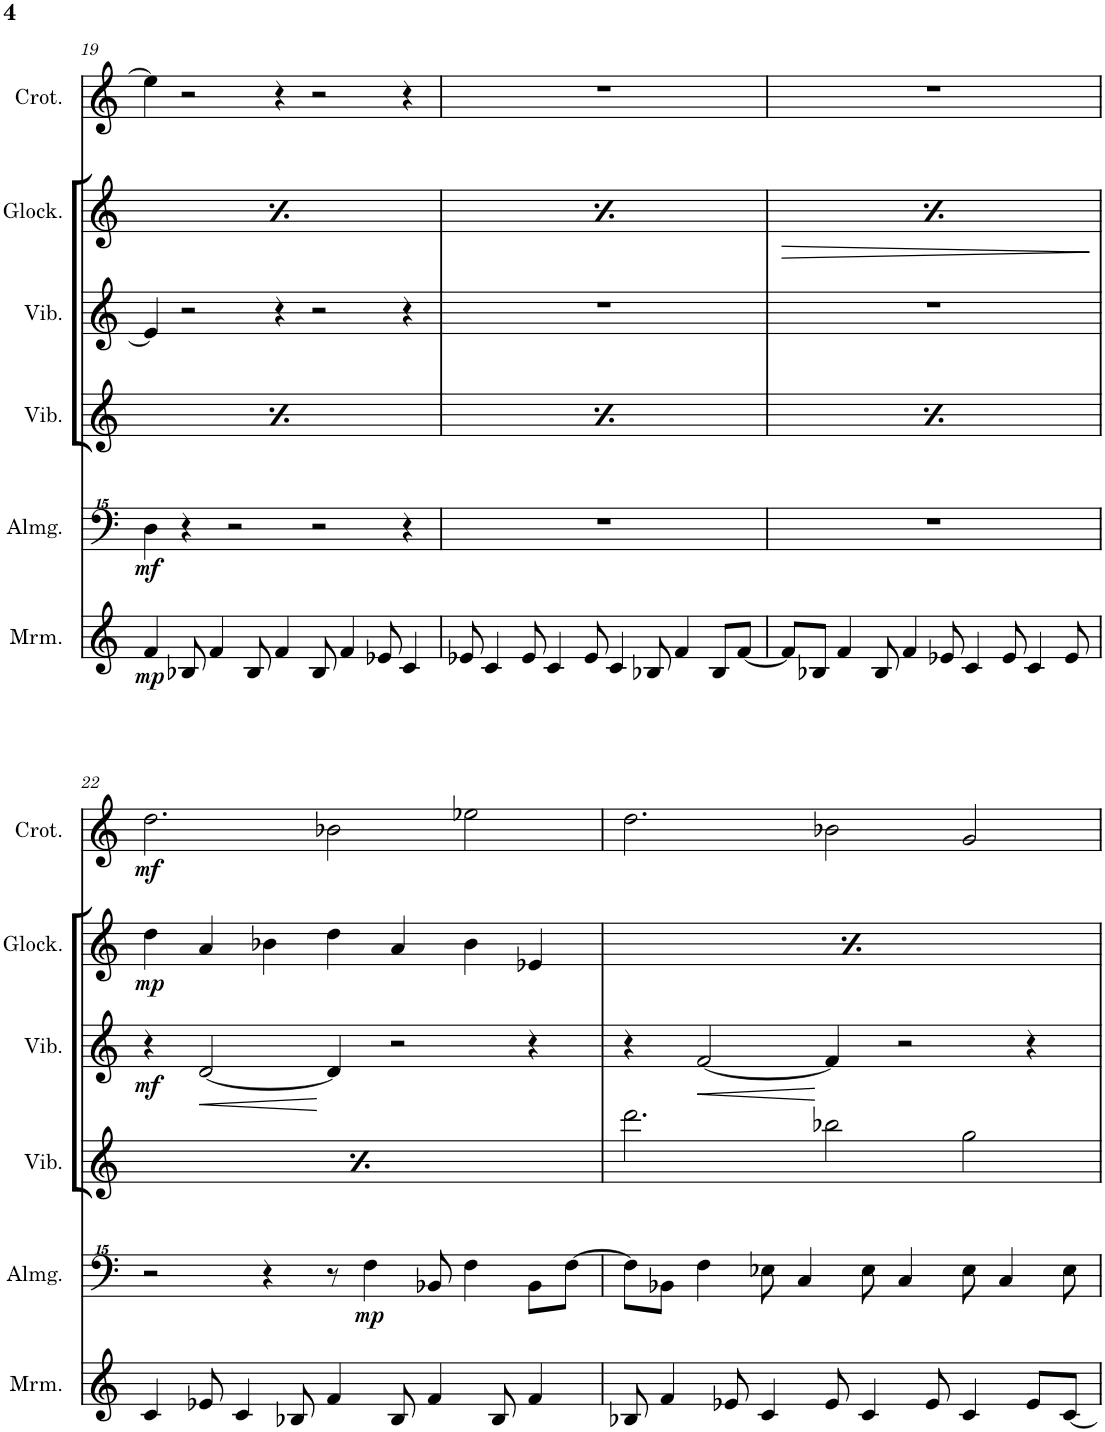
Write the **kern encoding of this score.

**kern	**dynam	**kern	**dynam	**kern	**kern	**dynam	**kern	**dynam	**kern	**dynam
*part6	*part6	*part5	*part5	*part4	*part3	*part3	*part2	*part2	*part1	*part1
*staff6	*staff6	*staff5	*staff5	*staff4	*staff3	*staff3	*staff2	*staff2	*staff1	*staff1
*I"Marimba	*	*I"Almglocken	*	*I"Vibraphone	*I"Xylophone	*	*I"Glockenspiel	*	*I"Crotales	*
*I'Mrm.	*	*I'Almg.	*	*I'Vib.	*I'Xyl.	*	*I'Glock.	*	*I'Crot.	*
!!LO:PB:g=z
*clefF4	*	*clefF^^4	*	*clefG2	*clefG2	*	*clefG2	*	*clefG2	*
*	*	*	*	*	*Trd-7c-12	*	*Trd-14c-24	*	*Trd-14c-24	*
*k[]	*	*k[]	*	*k[]	*k[]	*	*k[]	*	*k[]	*
*M7/4	*	*M7/4	*	*M7/4	*M7/4	*	*M7/4	*	*M7/4	*
=19	=19	=19	=19	=19	=19	=19	=19	=19	=19	=19
!	!LO:DY:b	!	!LO:DY:b	!	!	!	!	!	!	!
4f/	mp	4dd\	mf	8ddd\L	4e-/]	.	8dd\L	.	4ee-\]	.
.	.	.	.	8ddd\J	.	.	8dd\J	.	.	.
8B-X/	.	4r	.	8aa\L	2r	.	8a/L	.	2r	.
4f/	.	.	.	8aa\J	.	.	8a/J	.	.	.
.	.	2r	.	8bb-X\L	.	.	8b-X\L	.	.	.
8B-/	.	.	.	8bb-\J	.	.	8b-\J	.	.	.
4f/	.	.	.	8ddd\L	4r	.	8dd\L	.	4r	.
.	.	.	.	8ddd\J	.	.	8dd\J	.	.	.
8B-/	.	2r	.	8aa\L	2r	.	8a/L	.	2r	.
4f/	.	.	.	8aa\J	.	.	8a/J	.	.	.
.	.	.	.	8bb-\L	.	.	8b-\L	.	.	.
8e-X/	.	.	.	8bb-\J	.	.	8b-\J	.	.	.
4c/	.	4r	.	8ee-X\L	4r	.	8e-X/L	.	4r	.
.	.	.	.	8ee-\J	.	.	8e-/J	.	.	.
=20	=20	=20	=20	=20	=20	=20	=20	=20	=20	=20
8e-X/	.	1..r	.	8ddd\L	1..r	.	8dd\L	.	1..r	.
4c/	.	.	.	8ddd\J	.	.	8dd\J	.	.	.
.	.	.	.	8aa\L	.	.	8a/L	.	.	.
8e-/	.	.	.	8aa\J	.	.	8a/J	.	.	.
4c/	.	.	.	8bb-X\L	.	.	8b-X\L	.	.	.
.	.	.	.	8bb-\J	.	.	8b-\J	.	.	.
8e-/	.	.	.	8ddd\L	.	.	8dd\L	.	.	.
4c/	.	.	.	8ddd\J	.	.	8dd\J	.	.	.
.	.	.	.	8aa\L	.	.	8a/L	.	.	.
8B-X/	.	.	.	8aa\J	.	.	8a/J	.	.	.
4f/	.	.	.	8bb-\L	.	.	8b-\L	.	.	.
.	.	.	.	8bb-\J	.	.	8b-\J	.	.	.
8B-/L	.	.	.	8ee-X\L	.	.	8e-X/L	.	.	.
[8f/J	.	.	.	8ee-\J	.	.	8e-/J	.	.	.
=21	=21	=21	=21	=21	=21	=21	=21	=21	=21	=21
8f/L]	.	1..r	.	8ddd\L	1..r	.	8dd\L	.	1..r	.
8B-X/J	.	.	.	8ddd\J	.	.	8dd\J	.	.	.
4f/	.	.	.	8aa\L	.	.	8a/L	.	.	.
.	.	.	.	8aa\J	.	.	8a/J	.	.	.
8B-/	.	.	.	8bb-X\L	.	.	8b-X\L	.	.	.
4f/	.	.	.	8bb-\J	.	.	8b-\J	.	.	.
.	.	.	.	8ddd\L	.	.	8dd\L	.	.	.
8e-X/	.	.	.	8ddd\J	.	.	8dd\J	.	.	.
4c/	.	.	.	8aa\L	.	.	8a/L	.	.	.
.	.	.	.	8aa\J	.	.	8a/J	.	.	.
8e-/	.	.	.	8bb-\L	.	.	8b-\L	.	.	.
4c/	.	.	.	8bb-\J	.	.	8b-\J	.	.	.
.	.	.	.	8ee-X\L	.	.	8e-X/L	.	.	.
8e-/	.	.	.	8ee-\J	.	.	8e-/J	.	.	.
!!LO:LB:g=z
=22	=22	=22	=22	=22	=22	=22	=22	=22	=22	=22
!	!	!	!	!	!	!LO:DY:b	!	!LO:DY:b	!	!LO:DY:b
4c/	.	2r	.	8ddd\L	4r	mf	4dd\	mp	2.dd\	mf
.	.	.	.	8ddd\J	.	.	.	.	.	.
!	!	!	!	!	!	!LO:HP:b	!	!	!	!
8e-X/	.	.	.	8aa\L	[2d/	<	4a/	.	.	.
4c/	.	.	.	8aa\J	.	.	.	.	.	.
.	.	4r	.	8bb-X\L	.	.	4b-X\	.	.	.
8B-X/	.	.	.	8bb-\J	.	.	.	.	.	.
4f/	.	8r	.	8ddd\L	4d/]	[	4dd\	.	2b-X\	.
!	!	!	!LO:DY:b	!	!	!	!	!	!	!
.	.	4ff\	mp	8ddd\J	.	.	.	.	.	.
8B-/	.	.	.	8aa\L	2r	.	4a/	.	.	.
4f/	.	8b-X/	.	8aa\J	.	.	.	.	.	.
.	.	4ff\	.	8bb-\L	.	.	4b-\	.	2ee-X\	.
8B-/	.	.	.	8bb-\J	.	.	.	.	.	.
4f/	.	8b-\L	.	8ee-X\L	4r	.	4e-X/	.	.	.
.	.	[8ff\J	.	8ee-\J	.	.	.	.	.	.
=23	=23	=23	=23	=23	=23	=23	=23	=23	=23	=23
!	!	!	!	!	!	!	!	!LO:DY:b	!	!
8B-X/	.	8ff\L]	.	2.ddd\	4r	.	4dd\	mp	2.dd\	.
4f/	.	8b-X\J	.	.	.	.	.	.	.	.
!	!	!	!	!	!	!LO:HP:b	!	!	!	!
.	.	4ff\	.	.	[2f/	<	4a/	.	.	.
8e-X/	.	.	.	.	.	.	.	.	.	.
4c/	.	8ee-X\	.	.	.	.	4b-X\	.	.	.
.	.	4cc/	.	.	.	.	.	.	.	.
8e-/	.	.	.	2bb-X\	4f/]	[	4dd\	.	2b-X\	.
4c/	.	8ee-\	.	.	.	.	.	.	.	.
.	.	4cc/	.	.	2r	.	4a/	.	.	.
8e-/	.	.	.	.	.	.	.	.	.	.
4c/	.	8ee-\	.	2gg\	.	.	4b-\	.	2g/	.
.	.	4cc/	.	.	.	.	.	.	.	.
8e-/L	.	.	.	.	4r	.	4e-X/	.	.	.
[8c/J	.	8ee-\	.	.	.	.	.	.	.	.
=	=	=	=	=	=	=	=	=	=	=
*-	*-	*-	*-	*-	*-	*-	*-	*-	*-	*-
